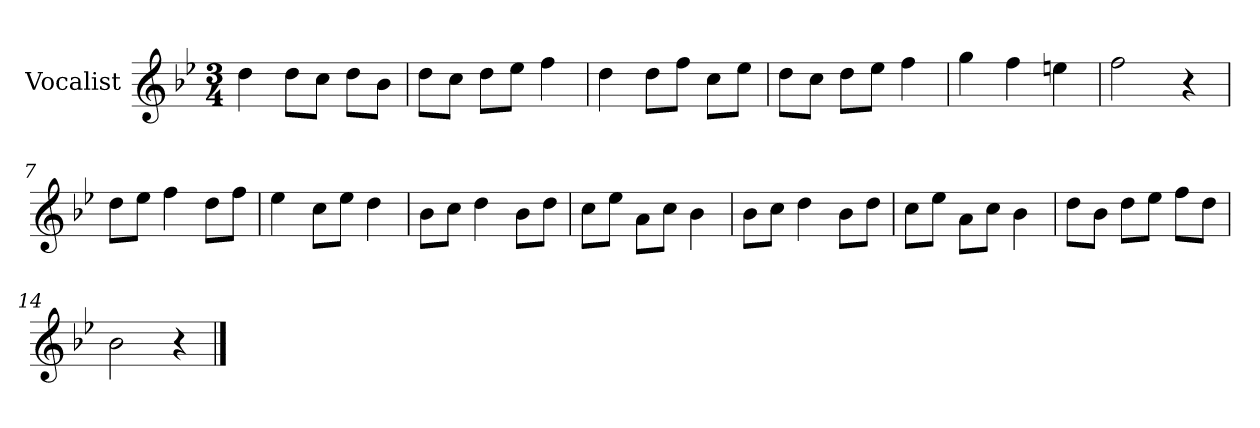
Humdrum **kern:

**kern
*part1
*staff1
*I"Vocalist
*k[b-e-]
*B-:
*M3/4
=1
4dd
8ddL
8ccJ
8ddL
8b-J
=2
8ddL
8ccJ
8ddL
8ee-J
4ff
=3
4dd
8ddL
8ffJ
8ccL
8ee-J
=4
8ddL
8ccJ
8ddL
8ee-J
4ff
=5
4gg
4ff
4een
=6
2ff
4r
=7
8ddL
8ee-J
4ff
8ddL
8ffJ
=8
4ee-
8ccL
8ee-J
4dd
=9
8b-L
8ccJ
4dd
8b-L
8ddJ
=10
8ccL
8ee-J
8aL
8ccJ
4b-
=11
8b-L
8ccJ
4dd
8b-L
8ddJ
=12
8ccL
8ee-J
8aL
8ccJ
4b-
=13
8ddL
8b-J
8ddL
8ee-J
8ffL
8ddJ
=14
2b-
4r
==
*-
